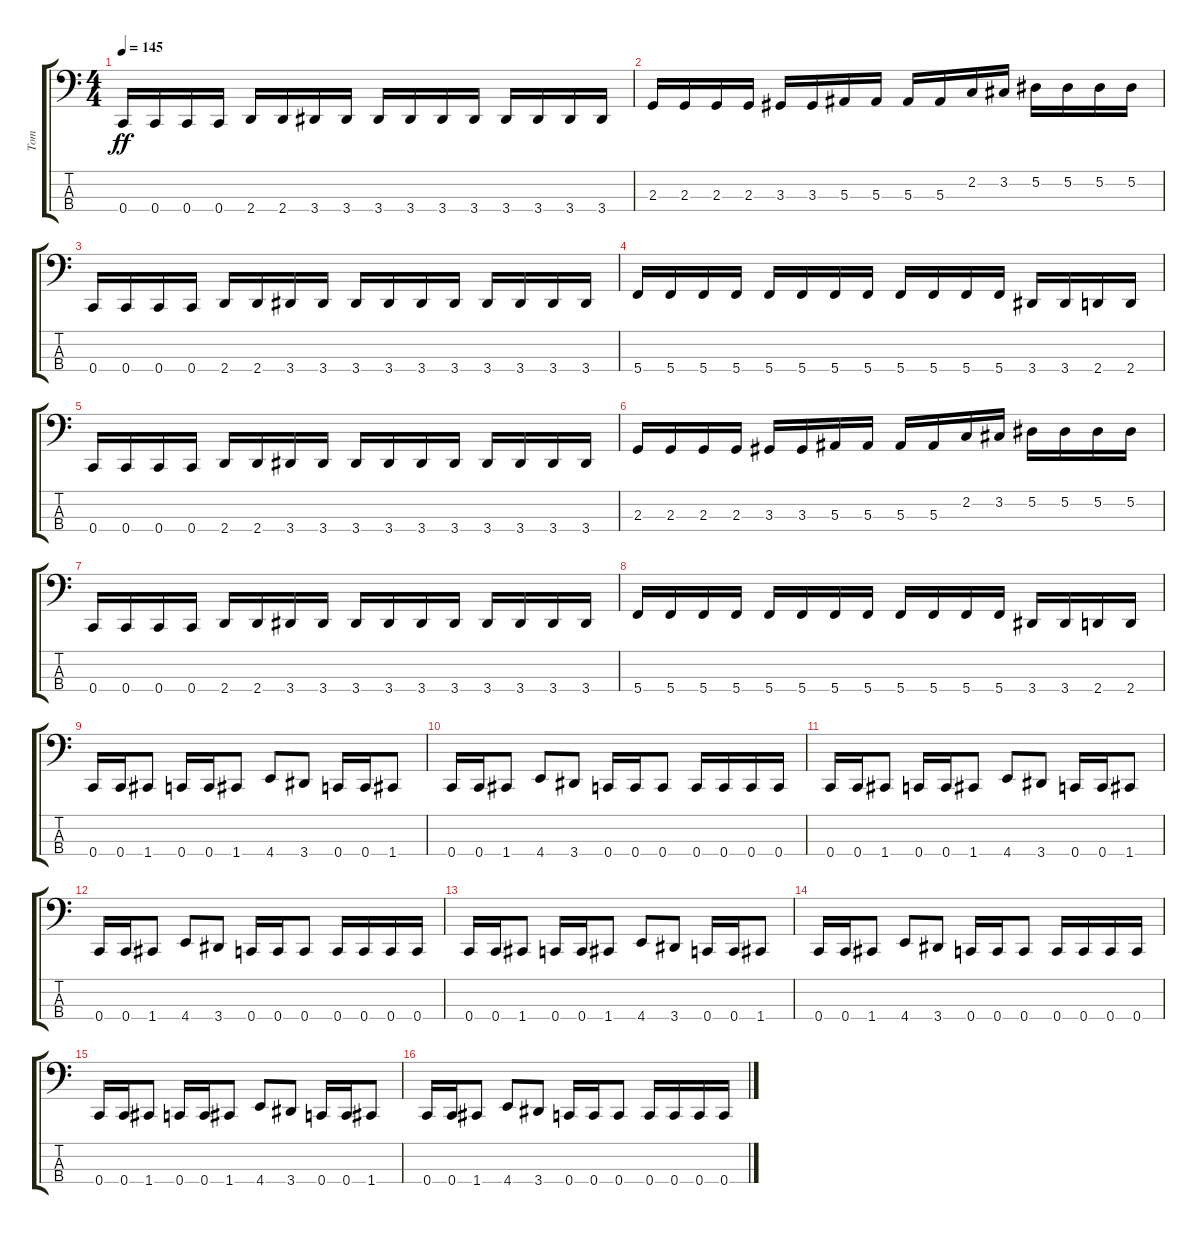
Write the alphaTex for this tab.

\track ("Tom" "Tom") {instrument electricbasspick}
\staff {score tabs}
\tuning (Eb2 Bb1 F1 C1) {hide}
\ts (4 4)
\tempo 145
\clef f4
\ks c
0.4.16{dy ff} 0.4.16 0.4.16 0.4.16 2.4.16 2.4.16 3.4.16 3.4.16 3.4.16 3.4.16 3.4.16 3.4.16 3.4.16 3.4.16 3.4.16 3.4.16 |
2.3.16 2.3.16 2.3.16 2.3.16 3.3.16 3.3.16 5.3.16 5.3.16 5.3.16 5.3.16 2.2.16 3.2.16 5.2.16 5.2.16 5.2.16 5.2.16 |
0.4.16 0.4.16 0.4.16 0.4.16 2.4.16 2.4.16 3.4.16 3.4.16 3.4.16 3.4.16 3.4.16 3.4.16 3.4.16 3.4.16 3.4.16 3.4.16 |
5.4.16 5.4.16 5.4.16 5.4.16 5.4.16 5.4.16 5.4.16 5.4.16 5.4.16 5.4.16 5.4.16 5.4.16 3.4.16 3.4.16 2.4.16 2.4.16 |
0.4.16 0.4.16 0.4.16 0.4.16 2.4.16 2.4.16 3.4.16 3.4.16 3.4.16 3.4.16 3.4.16 3.4.16 3.4.16 3.4.16 3.4.16 3.4.16 |
2.3.16 2.3.16 2.3.16 2.3.16 3.3.16 3.3.16 5.3.16 5.3.16 5.3.16 5.3.16 2.2.16 3.2.16 5.2.16 5.2.16 5.2.16 5.2.16 |
0.4.16 0.4.16 0.4.16 0.4.16 2.4.16 2.4.16 3.4.16 3.4.16 3.4.16 3.4.16 3.4.16 3.4.16 3.4.16 3.4.16 3.4.16 3.4.16 |
5.4.16 5.4.16 5.4.16 5.4.16 5.4.16 5.4.16 5.4.16 5.4.16 5.4.16 5.4.16 5.4.16 5.4.16 3.4.16 3.4.16 2.4.16 2.4.16 |
0.4.16 0.4.16 1.4.8 0.4.16 0.4.16 1.4.8 4.4.8 3.4.8 0.4.16 0.4.16 1.4.8 |
0.4.16 0.4.16 1.4.8 4.4.8 3.4.8 0.4.16 0.4.16 0.4.8 0.4.16 0.4.16 0.4.16 0.4.16 |
0.4.16 0.4.16 1.4.8 0.4.16 0.4.16 1.4.8 4.4.8 3.4.8 0.4.16 0.4.16 1.4.8 |
0.4.16 0.4.16 1.4.8 4.4.8 3.4.8 0.4.16 0.4.16 0.4.8 0.4.16 0.4.16 0.4.16 0.4.16 |
0.4.16 0.4.16 1.4.8 0.4.16 0.4.16 1.4.8 4.4.8 3.4.8 0.4.16 0.4.16 1.4.8 |
0.4.16 0.4.16 1.4.8 4.4.8 3.4.8 0.4.16 0.4.16 0.4.8 0.4.16 0.4.16 0.4.16 0.4.16 |
0.4.16 0.4.16 1.4.8 0.4.16 0.4.16 1.4.8 4.4.8 3.4.8 0.4.16 0.4.16 1.4.8 |
0.4.16 0.4.16 1.4.8 4.4.8 3.4.8 0.4.16 0.4.16 0.4.8 0.4.16 0.4.16 0.4.16 0.4.16
